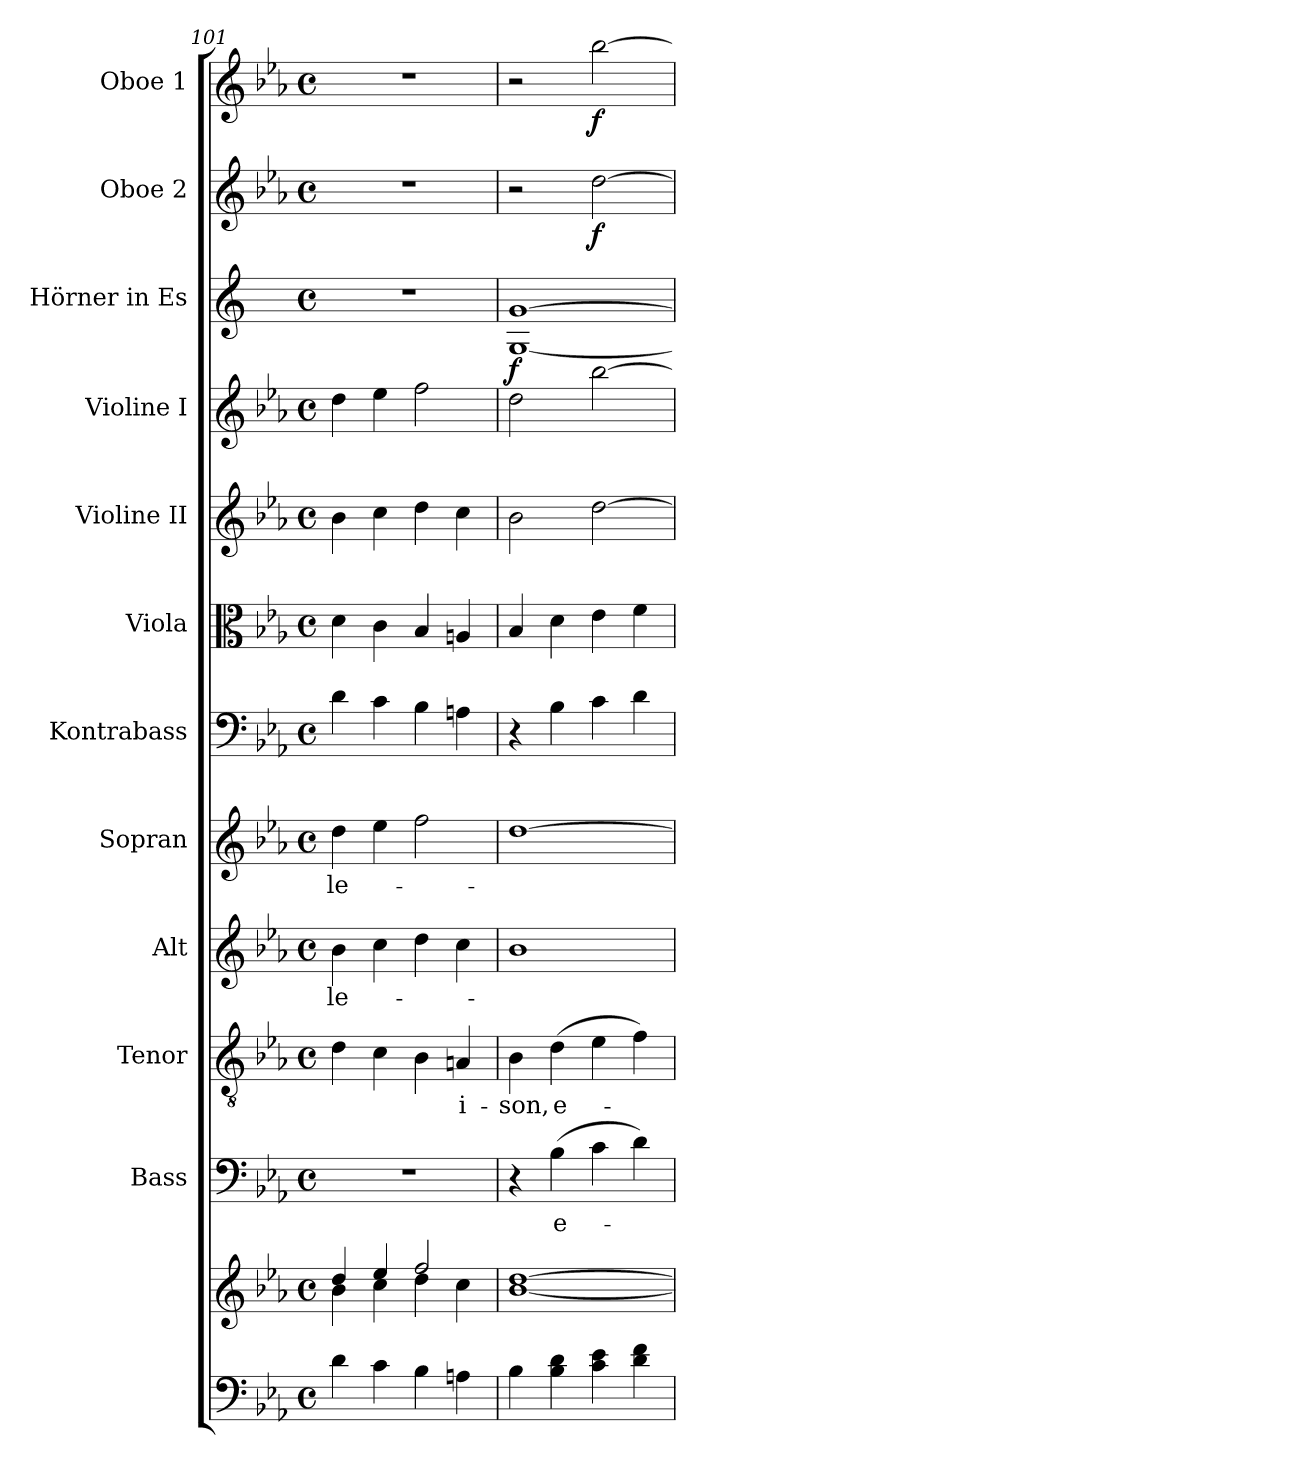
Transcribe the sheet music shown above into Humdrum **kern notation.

**kern	**kern	**kern	**text	**kern	**text	**kern	**text	**kern	**text	**kern	**kern	**kern	**kern	**kern	**dynam	**kern	**dynam	**kern	**dynam
*part12	*part12	*part11	*part11	*part10	*part10	*part9	*part9	*part8	*part8	*part7	*part6	*part5	*part4	*part3	*part3	*part2	*part2	*part1	*part1
*staff13	*staff12	*staff11	*staff11	*staff10	*staff10	*staff9	*staff9	*staff8	*staff8	*staff7	*staff6	*staff5	*staff4	*staff3	*staff3	*staff2	*staff2	*staff1	*staff1
*	*	*I"Bass	*	*I"Tenor	*	*I"Alt	*	*I"Sopran	*	*I"Kontrabass	*I"Viola	*I"Violine II	*I"Violine I	*I"Hörner in Es	*	*I"Oboe 2	*	*I"Oboe 1	*
*	*	*I'B.	*	*I'T.	*	*I'A.	*	*I'S.	*	*I'Kb.	*I'Vla.	*I'Vl. II	*I'Vl. I	*	*	*I'Ob. 2	*	*I'Ob. 1	*
*clefF4	*clefG2	*clefF4	*	*clefGv2	*	*clefG2	*	*clefG2	*	*clefF4	*clefC3	*clefG2	*clefG2	*clefG2	*	*clefG2	*	*clefG2	*
*	*	*	*	*	*	*	*	*	*	*ITrd7c12	*	*	*	*ITrd5c9	*	*	*	*	*
*k[b-e-a-]	*k[b-e-a-]	*k[b-e-a-]	*	*k[b-e-a-]	*	*k[b-e-a-]	*	*k[b-e-a-]	*	*k[b-e-a-]	*k[b-e-a-]	*k[b-e-a-]	*k[b-e-a-]	*k[b-e-a-]	*	*k[b-e-a-]	*	*k[b-e-a-]	*
*E-:	*E-:	*E-:	*	*E-:	*	*E-:	*	*E-:	*	*E-:	*E-:	*E-:	*E-:	*E-:	*	*E-:	*	*E-:	*
*M4/4	*M4/4	*M4/4	*	*M4/4	*	*M4/4	*	*M4/4	*	*M4/4	*M4/4	*M4/4	*M4/4	*M4/4	*	*M4/4	*	*M4/4	*
*met(c)	*met(c)	*met(c)	*	*met(c)	*	*met(c)	*	*met(c)	*	*met(c)	*met(c)	*met(c)	*met(c)	*met(c)	*	*met(c)	*	*met(c)	*
=101	=101	=101	=101	=101	=101	=101	=101	=101	=101	=101	=101	=101	=101	=101	=101	=101	=101	=101	=101
*	*^	*	*	*	*	*	*	*	*	*	*	*	*	*	*	*	*	*	*
!	!	!	!	!	!	!	!	!LO:LY:b	!	!LO:LY:b	!	!	!	!	!	!	!	!	!	!
4d\	4dd/	4b-\	1r	.	4d\	.	4b-\	-le-	4dd\	-le-	4D\	4d\	4b-\	4dd\	1r	.	1r	.	1r	.
4c\	4ee-/	4cc\	.	.	4c\	.	4cc\	.	4ee-\	.	4C\	4c\	4cc\	4ee-\	.	.	.	.	.	.
4B-\	2ff/	4dd\	.	.	4B-\	.	4dd\	.	2ff\	.	4BB-\	4B-/	4dd\	2ff\	.	.	.	.	.	.
!	!	!	!	!	!	!LO:LY:b	!	!	!	!	!	!	!	!	!	!	!	!	!	!
4An\	.	4cc\	.	.	4An/	-i-	4cc\	.	.	.	4AAn\	4An/	4cc\	.	.	.	.	.	.	.
=102	=102	=102	=102	=102	=102	=102	=102	=102	=102	=102	=102	=102	=102	=102	=102	=102	=102	=102	=102	=102
!	!	!	!	!	!	!LO:LY:b	!	!	!	!	!	!	!	!	!	!LO:DY:b	!	!	!	!
*	*v	*v	*	*	*	*	*	*	*	*	*	*	*	*	*	*	*	*	*	*
4B-\	[1b- [1dd	4r	.	4B-\	-son,	1b-	.	[1dd	.	4r	4B-/	2b-\	2dd\	[1BB- [1B-	f	2r	.	2r	.
!	!	!	!LO:LY:b	!	!LO:LY:b	!	!	!	!	!	!	!	!	!	!	!	!	!	!
4B-\ 4d\	.	(>4B-\	e-	(>4d\	e-	.	.	.	.	4BB-\	4d\	.	.	.	.	.	.	.	.
!	!	!	!	!	!	!	!	!	!	!	!	!	!	!	!	!	!LO:DY:b	!	!LO:DY:b
4c\ 4e-\	.	4c\	.	4e-\	.	.	.	.	.	4C\	4e-\	[2dd\	[2bb-\	.	.	[2dd\	f	[2bb-\	f
4d\ 4f\	.	4d\)	.	4f\)	.	.	.	.	.	4D\	4f\	.	.	.	.	.	.	.	.
=	=	=	=	=	=	=	=	=	=	=	=	=	=	=	=	=	=	=	=
*-	*-	*-	*-	*-	*-	*-	*-	*-	*-	*-	*-	*-	*-	*-	*-	*-	*-	*-	*-
